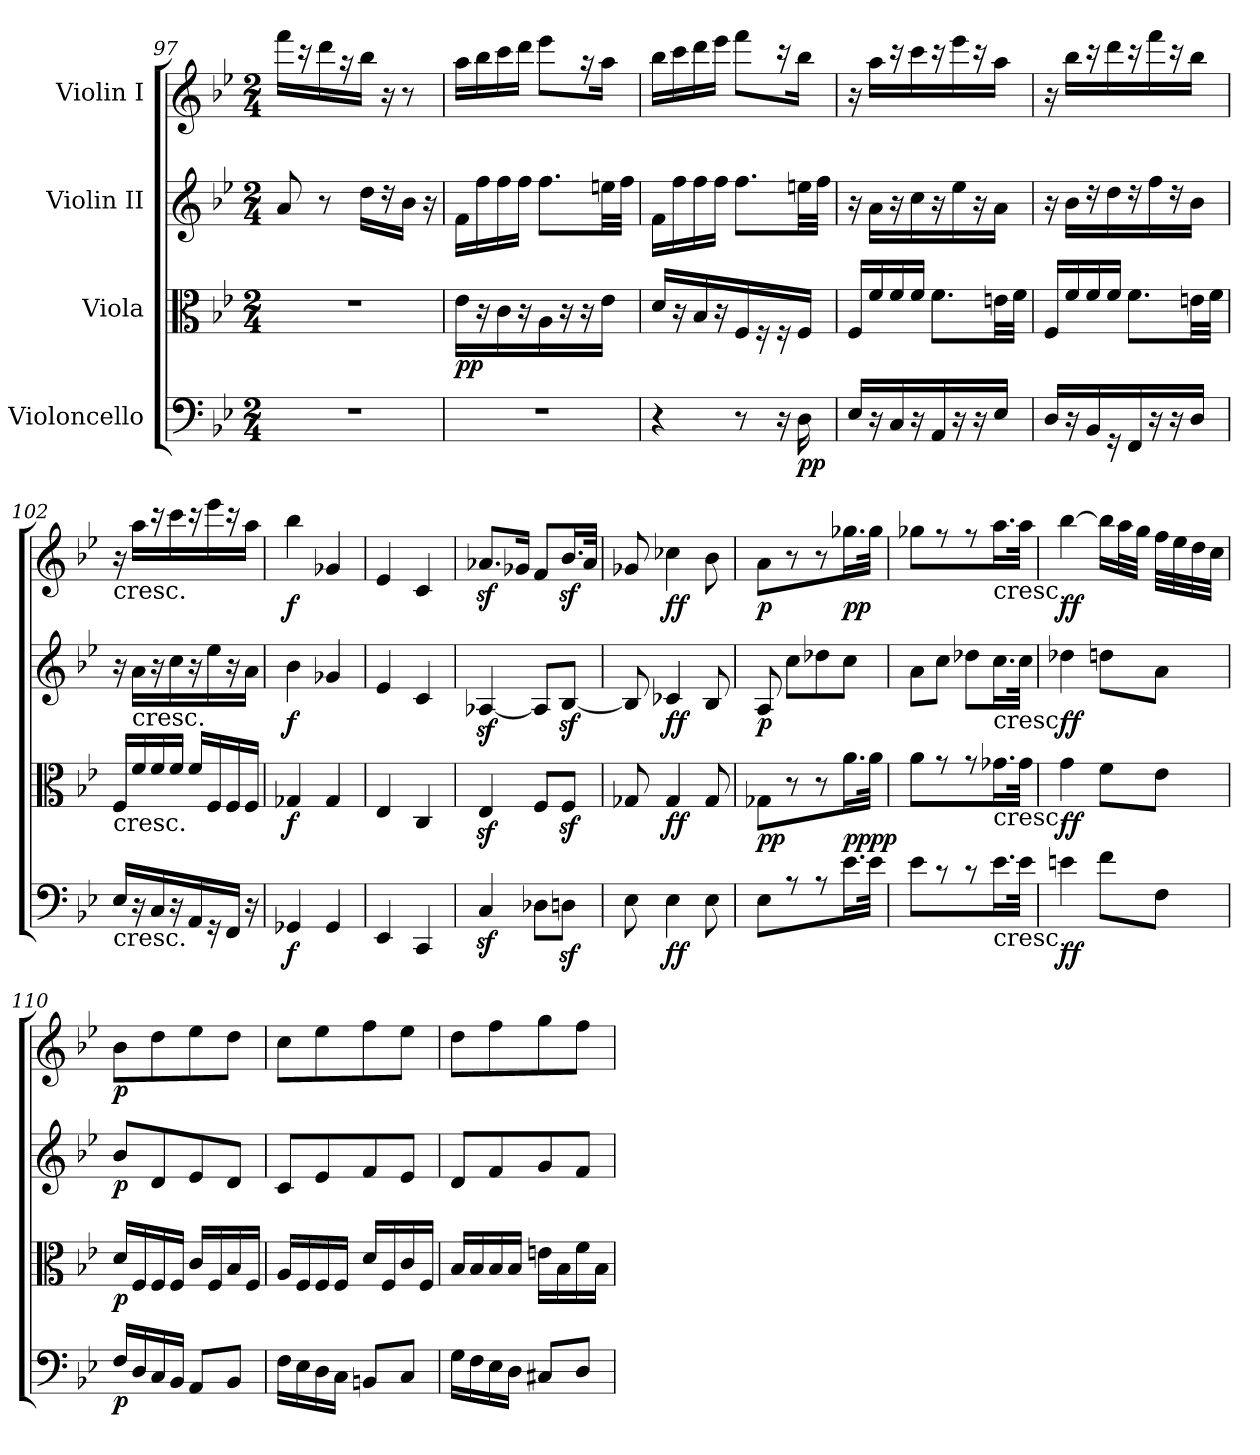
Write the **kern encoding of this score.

**kern	**dynam	**kern	**dynam	**kern	**dynam	**kern	**dynam
*part4	*part4	*part3	*part3	*part2	*part2	*part1	*part1
*staff4	*staff4	*staff3	*staff3	*staff2	*staff2	*staff1	*staff1
*I"Violoncello	*	*I"Viola	*	*I"Violin II	*	*I"Violin I	*
*clefF4	*	*clefC3	*	*clefG2	*	*clefG2	*
*k[b-e-]	*	*k[b-e-]	*	*k[b-e-]	*	*k[b-e-]	*
*M2/4	*	*M2/4	*	*M2/4	*	*M2/4	*
=97	=97	=97	=97	=97	=97	=97	=97
2r	.	2r	.	8a/	.	16fff\LL	.
.	.	.	.	.	.	16r	.
.	.	.	.	8r	.	16ddd\	.
.	.	.	.	.	.	16r	.
.	.	.	.	16dd\LL	.	16bb-\JJ	.
.	.	.	.	16r	.	16r	.
.	.	.	.	16b-\JJ	.	8r	.
.	.	.	.	16r	.	.	.
=98	=98	=98	=98	=98	=98	=98	=98
!	!	!	!LO:DY:b	!	!	!	!
2r	.	16e-\LL	pp	16f\LL	.	16aa\LL	.
.	.	16r	.	16ff\	.	16bb-\	.
.	.	16c\	.	16ff\	.	16ccc\	.
.	.	16r	.	16ff\JJ	.	16ddd\JJ	.
.	.	16A\	.	8.ff\L	.	8eee-\L	.
.	.	16r	.	.	.	.	.
.	.	16r	.	.	.	16r	.
.	.	16e-\JJ	.	32een\LL	.	16aa\Jk	.
.	.	.	.	32ff\JJJ	.	.	.
=99	=99	=99	=99	=99	=99	=99	=99
4r	.	16d/LL	.	16f\LL	.	16bb-\LL	.
.	.	16r	.	16ff\	.	16ccc\	.
.	.	16B-/	.	16ff\	.	16ddd\	.
.	.	16r	.	16ff\JJ	.	16eee-\JJ	.
8r	.	16F/	.	8.ff\L	.	8fff\L	.
.	.	16r	.	.	.	.	.
16r	.	16r	.	.	.	16r	.
!	!LO:DY:b	!	!	!	!	!	!
16D\	pp	16F/JJ	.	32een\LL	.	16bb-\Jk	.
.	.	.	.	32ff\JJJ	.	.	.
=100	=100	=100	=100	=100	=100	=100	=100
16E-/LL	.	16F/LL	.	16r	.	16r	.
16r	.	16f/	.	16a\LL	.	16aa\LL	.
16C/	.	16f/	.	16r	.	16r	.
16r	.	16f/JJ	.	16cc\	.	16ccc\	.
16AA/	.	8.f\L	.	16r	.	16r	.
16r	.	.	.	16ee-\	.	16eee-\	.
16r	.	.	.	16r	.	16r	.
16E-/JJ	.	32en\LL	.	16a\JJ	.	16aa\JJ	.
.	.	32f\JJJ	.	.	.	.	.
=101	=101	=101	=101	=101	=101	=101	=101
16D/LL	.	16F/LL	.	16r	.	16r	.
16r	.	16f/	.	16b-\LL	.	16bb-\LL	.
16BB-/	.	16f/	.	16r	.	16r	.
16r	.	16f/JJ	.	16dd\	.	16ddd\	.
16FF/	.	8.f\L	.	16r	.	16r	.
16r	.	.	.	16ff\	.	16fff\	.
16r	.	.	.	16r	.	16r	.
16D/JJ	.	32en\LL	.	16b-\JJ	.	16bb-\JJ	.
.	.	32f\JJJ	.	.	.	.	.
=102	=102	=102	=102	=102	=102	=102	=102
!	!	!	!	!	!	!LO:TX:b:t=cresc.	!
!	!	!LO:TX:b:t=cresc.	!	!	!	!	!
!LO:TX:b:t=cresc.	!	!	!	!	!	!	!
16E-/LL	.	16F/LL	.	16r	.	16r	.
!	!	!	!	!LO:TX:b:t=cresc.	!	!	!
16r	.	16f/	.	16a\LL	.	16aa\LL	.
16C/	.	16f/	.	16r	.	16r	.
16r	.	16f/JJ	.	16cc\	.	16ccc\	.
16AA/	.	16f/LL	.	16r	.	16r	.
16r	.	16F/	.	16ee-\	.	16eee-\	.
16FF/JJ	.	16F/	.	16r	.	16r	.
16r	.	16F/JJ	.	16a\JJ	.	16aa\JJ	.
=103	=103	=103	=103	=103	=103	=103	=103
!	!LO:DY:b	!	!LO:DY:b	!	!LO:DY:b	!	!LO:DY:b
4GG-X/	f	4G-X/	f	4b-\	f	4bb-\	f
4GG-/	.	4G-/	.	4g-X/	.	4g-X/	.
=104	=104	=104	=104	=104	=104	=104	=104
4EE-/	.	4E-/	.	4e-/	.	4e-/	.
4CC/	.	4C/	.	4c/	.	4c/	.
=105	=105	=105	=105	=105	=105	=105	=105
4Cz</	.	4E-z</	.	[4A-Xz</	.	8.a-Xz</L	.
.	.	.	.	.	.	16g-X/Jk	.
8D-X\L	.	8F/L	.	8A-/L]	.	8f/L	.
8Dnz<\J	.	8Fz</J	.	[8B-z</J	.	16.b-z</L	.
.	.	.	.	.	.	32a-/JJk	.
=106	=106	=106	=106	=106	=106	=106	=106
8E-\	.	8G-X/	.	8B-/]	.	8g-X/	.
!	!LO:DY:b	!	!LO:DY:b	!	!LO:DY:b	!	!LO:DY:b
4E-\	ff	4G-/	ff	4c-X/	ff	4cc-X\	ff
8E-\	.	8G-/	.	8B-/	.	8b-\	.
=107	=107	=107	=107	=107	=107	=107	=107
!	!LO:DY:b	!	!	!	!	!	!
!	!LO:DY:n=1:a	!	!	!	!LO:DY:b	!	!LO:DY:b
8E-\L	p p	8G-X\L	.	8A/	p	8a\L	p
8r	.	8r	.	8cc\L	.	8r	.
8r	.	8r	.	8dd-X\	.	8r	.
!	!LO:DY:n=2:b	!	!	!	!	!	!
!	!LO:DY:n=3:a	!	!	!	!	!	!LO:DY:b
16.e-\L	pp pp	16.a\L	.	8cc\J	.	16.gg-X\L	pp
32e-\JJk	.	32a\JJk	.	.	.	32gg-\JJk	.
=108	=108	=108	=108	=108	=108	=108	=108
8e-\L	.	8a\L	.	8a\L	.	8gg-X\L	.
8r	.	8r	.	8cc\J	.	8r	.
8r	.	8r	.	8dd-X\L	.	8r	.
!	!	!	!	!	!	!LO:TX:b:t=cresc.	!
!	!	!	!	!LO:TX:b:t=cresc.	!	!	!
!	!	!LO:TX:b:t=cresc.	!	!	!	!	!
!LO:TX:b:t=cresc.	!	!	!	!	!	!	!
16.e-\L	.	16.g-X\L	.	16.cc\L	.	16.aa\L	.
32e-\JJk	.	32g-\JJk	.	32cc\JJk	.	32aa\JJk	.
=109	=109	=109	=109	=109	=109	=109	=109
!	!LO:DY:b	!	!LO:DY:b	!	!LO:DY:b	!	!LO:DY:b
4en\	ff	4g\	ff	4dd-X\	ff	[4bb-\	ff
8f\L	.	8f\L	.	8ddn\L	.	16bb-\LL]	.
.	.	.	.	.	.	32aa\L	.
.	.	.	.	.	.	32gg\JJJ	.
8F\J	.	8e-\J	.	8a\J	.	32ff\LLL	.
.	.	.	.	.	.	32ee-\	.
.	.	.	.	.	.	32dd\	.
.	.	.	.	.	.	32cc\JJJ	.
=110	=110	=110	=110	=110	=110	=110	=110
!	!LO:DY:b	!	!LO:DY:b	!	!LO:DY:b	!	!LO:DY:b
16F/LL	p	16d/LL	p	8b-/L	p	8b-\L	p
16D/	.	16F/	.	.	.	.	.
16C/	.	16F/	.	8d/	.	8dd\	.
16BB-/JJ	.	16F/JJ	.	.	.	.	.
8AA/L	.	16c/LL	.	8e-/	.	8ee-\	.
.	.	16F/	.	.	.	.	.
8BB-/J	.	16B-/	.	8d/J	.	8dd\J	.
.	.	16F/JJ	.	.	.	.	.
=111	=111	=111	=111	=111	=111	=111	=111
16F\LL	.	16A/LL	.	8c/L	.	8cc\L	.
16E-\	.	16F/	.	.	.	.	.
16D\	.	16F/	.	8e-/	.	8ee-\	.
16C\JJ	.	16F/JJ	.	.	.	.	.
8BBn/L	.	16d/LL	.	8f/	.	8ff\	.
.	.	16F/	.	.	.	.	.
8C/J	.	16c/	.	8e-/J	.	8ee-\J	.
.	.	16F/JJ	.	.	.	.	.
=112	=112	=112	=112	=112	=112	=112	=112
16G\LL	.	16B-/LL	.	8d/L	.	8dd\L	.
16F\	.	16B-/	.	.	.	.	.
16E-\	.	16B-/	.	8f/	.	8ff\	.
16D\JJ	.	16B-/JJ	.	.	.	.	.
8C#X/L	.	16en\LL	.	8g/	.	8gg\	.
.	.	16B-\	.	.	.	.	.
8D/J	.	16f\	.	8f/J	.	8ff\J	.
.	.	16B-\JJ	.	.	.	.	.
=	=	=	=	=	=	=	=
*-	*-	*-	*-	*-	*-	*-	*-
